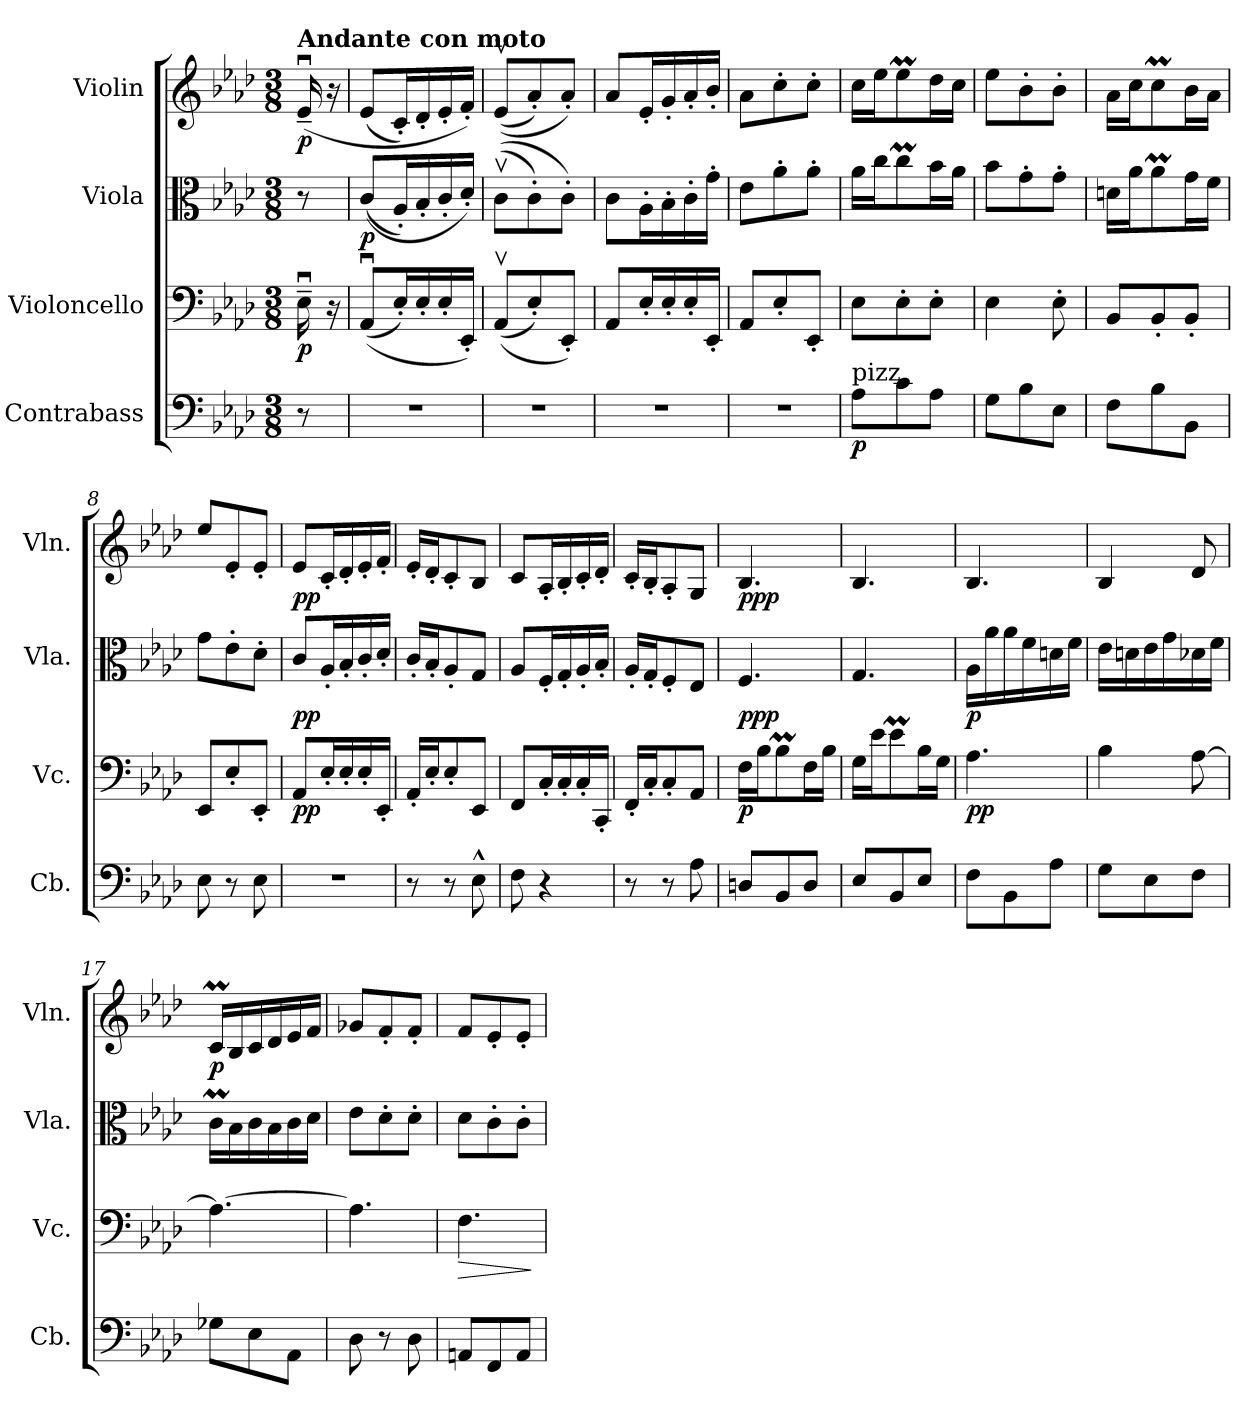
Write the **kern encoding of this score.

**kern	**dynam	**kern	**dynam	**kern	**dynam	**kern	**dynam
*part4	*part4	*part3	*part3	*part2	*part2	*part1	*part1
*staff4	*staff4	*staff3	*staff3	*staff2	*staff2	*staff1	*staff1
*I"Contrabass	*	*I"Violoncello	*	*I"Viola	*	*I"Violin	*
*I'Cb.	*	*I'Vc.	*	*I'Vla.	*	*I'Vln.	*
*clefF4	*	*clefF4	*	*clefC3	*	*clefG2	*
*ITrd7c12	*	*	*	*	*	*	*
*k[b-e-a-d-]	*	*k[b-e-a-d-]	*	*k[b-e-a-d-]	*	*k[b-e-a-d-]	*
*M3/8	*	*M3/8	*	*M3/8	*	*M3/8	*
=	=	=	=	=	=	=	=
!	!	!	!	!	!	!LO:TX:a:B:t=Andante con moto	!
!	!	!	!LO:DY:b	!	!	!	!LO:DY:b
8r	.	16E-u~\	p	8r	.	(16e-u~/	p
.	.	16r	.	.	.	16r	.
=1	=1	=1	=1	=1	=1	=1	=1
!	!	!	!	!	!LO:DY:b	!	!
4.r	.	((8AA-u/L	.	((8c/L	p	(8e-/L	.
.	.	16E-'/L)	.	16A-'/L)	.	16c'/L)	.
.	.	16E-'/	.	16B-'/	.	16d-'/	.
.	.	16E-'/	.	16c'/	.	16e-'/	.
.	.	16EE-'/JJ)	.	16d-'/JJ)	.	16f'/JJ)	.
=2	=2	=2	=2	=2	=2	=2	=2
4.r	.	((8AA-v/L	.	((8cv\L	.	((8e-v/L	.
.	.	8E-'/)	.	8c'\)	.	8a-'/)	.
.	.	8EE-'/J)	.	8c'\J)	.	8a-'/J)	.
=3	=3	=3	=3	=3	=3	=3	=3
4.r	.	8AA-/L	.	8c\L	.	8a-/L	.
.	.	16E-'/L	.	16A-'\L	.	16e-'/L	.
.	.	16E-'/	.	16B-'\	.	16g'/	.
.	.	16E-'/	.	16c'\	.	16a-'/	.
.	.	16EE-'/JJ	.	16g'\JJ	.	16b-'/JJ	.
=4	=4	=4	=4	=4	=4	=4	=4
4.r	.	8AA-/L	.	8e-\L	.	8a-\L	.
.	.	8E-'/	.	8a-'\	.	8cc'\	.
.	.	8EE-'/J	.	8a-'\J	.	8cc'\J	.
=5	=5	=5	=5	=5	=5	=5	=5
!LO:TX:a:t=pizz	!	!	!	!	!	!	!
!	!LO:DY:b	!	!	!	!	!	!
8AA-\L	p	8E-\L	.	16a-\LL	.	16cc\LL	.
.	.	.	.	16cc\J	.	16ee-\J	.
8C\	.	8E-'\	.	8ccm\	.	8ee-M\	.
8AA-\J	.	8E-'\J	.	16b-\L	.	16dd-\L	.
.	.	.	.	16a-\JJ	.	16cc\JJ	.
=6	=6	=6	=6	=6	=6	=6	=6
8GG\L	.	4E-\	.	8b-\L	.	8ee-\L	.
8BB-\	.	.	.	8g'\	.	8b-'\	.
8EE-\J	.	8E-'\	.	8g'\J	.	8b-'\J	.
!!LO:LB:g=z
=7	=7	=7	=7	=7	=7	=7	=7
8FF\L	.	8BB-/L	.	16dn\LL	.	16a-\LL	.
.	.	.	.	16a-\J	.	16cc\J	.
8BB-\	.	8BB-'/	.	8a-M\	.	8ccm\	.
8BBB-\J	.	8BB-'/J	.	16g\L	.	16b-\L	.
.	.	.	.	16f\JJ	.	16a-\JJ	.
=8	=8	=8	=8	=8	=8	=8	=8
8EE-\	.	8EE-/L	.	8g\L	.	8ee-/L	.
8r	.	8E-'/	.	8e-'\	.	8e-'/	.
8EE-\	.	8EE-'/J	.	8d-'\J	.	8e-'/J	.
=9	=9	=9	=9	=9	=9	=9	=9
!	!	!	!LO:DY:b	!	!LO:DY:b	!	!LO:DY:b
4.r	.	8AA-/L	pp	8c/L	pp	8e-/L	pp
.	.	16E-'/L	.	16A-'/L	.	16c'/L	.
.	.	16E-'/	.	16B-'/	.	16d-'/	.
.	.	16E-'/	.	16c'/	.	16e-'/	.
.	.	16EE-'/JJ	.	16d-'/JJ	.	16f'/JJ	.
=10	=10	=10	=10	=10	=10	=10	=10
8r	.	16AA-'/LL	.	16c'/LL	.	16e-'/LL	.
.	.	16E-'/J	.	16B-'/J	.	16d-'/J	.
8r	.	8E-'/	.	8A-'/	.	8c'/	.
8EE-^^\	.	8EE-/J	.	8G/J	.	8B-/J	.
=11	=11	=11	=11	=11	=11	=11	=11
8FF\	.	8FF/L	.	8A-/L	.	8c/L	.
4r	.	16C'/L	.	16F'/L	.	16A-'/L	.
.	.	16C'/	.	16G'/	.	16B-'/	.
.	.	16C'/	.	16A-'/	.	16c'/	.
.	.	16CC'/JJ	.	16B-'/JJ	.	16d-'/JJ	.
=12	=12	=12	=12	=12	=12	=12	=12
8r	.	16FF'/LL	.	16A-'/LL	.	16c'/LL	.
.	.	16C'/J	.	16G'/J	.	16B-'/J	.
8r	.	8C'/	.	8F'/	.	8A-'/	.
8AA-\	.	8AA-/J	.	8E-/J	.	8G/J	.
=13	=13	=13	=13	=13	=13	=13	=13
!	!	!	!LO:DY:b	!	!LO:DY:b	!	!LO:DY:b
8DDn/L	.	16F\LL	p	4.F/	ppp	4.B-/	ppp
.	.	16B-\J	.	.	.	.	.
8BBB-/	.	8B-M\	.	.	.	.	.
8DD/J	.	16F\L	.	.	.	.	.
.	.	16B-\JJ	.	.	.	.	.
!!LO:PB:g=z
=14	=14	=14	=14	=14	=14	=14	=14
8EE-/L	.	16G\LL	.	4.G/	.	4.B-/	.
.	.	16e-\J	.	.	.	.	.
8BBB-/	.	8e-M\	.	.	.	.	.
8EE-/J	.	16B-\L	.	.	.	.	.
.	.	16G\JJ	.	.	.	.	.
=15	=15	=15	=15	=15	=15	=15	=15
!	!	!	!LO:DY:b	!	!LO:DY:b	!	!
8FF\L	.	4.A-\	pp	16A-\LL	p	4.B-/	.
.	.	.	.	16a-\	.	.	.
8BBB-\	.	.	.	16a-\	.	.	.
.	.	.	.	16f\	.	.	.
8AA-\J	.	.	.	16dn\	.	.	.
.	.	.	.	16f\JJ	.	.	.
=16	=16	=16	=16	=16	=16	=16	=16
8GG\L	.	4B-\	.	16e-\LL	.	4B-/	.
.	.	.	.	16dn\	.	.	.
8EE-\	.	.	.	16e-\	.	.	.
.	.	.	.	16g\	.	.	.
8FF\J	.	[8A-\	.	16d-X\	.	8d-/	.
.	.	.	.	16f\JJ	.	.	.
=17	=17	=17	=17	=17	=17	=17	=17
!	!	!	!	!	!	!	!LO:DY:b
8GG-X\L	.	4.A-\_	.	16cm\LL	.	16cm/LL	p
.	.	.	.	16B-\	.	16B-/	.
8EE-\	.	.	.	16c\	.	16c/	.
.	.	.	.	16B-\	.	16d-/	.
8AAA-\J	.	.	.	16c\	.	16e-/	.
.	.	.	.	16d-\JJ	.	16f/JJ	.
=18	=18	=18	=18	=18	=18	=18	=18
8DD-\	.	4.A-\]	.	8e-\L	.	8g-X/L	.
8r	.	.	.	8d-'\	.	8f'/	.
8DD-\	.	.	.	8d-'\J	.	8f'/J	.
=19	=19	=19	=19	=19	=19	=19	=19
!	!	!	!LO:HP:b	!	!	!	!
8AAAn/L	.	4.F\	>	8d-\L	.	8f/L	.
8FFF/	.	.	.	8c'\	.	8e-'/	.
8AAA/J	.	.	.	8c'\J	.	8e-'/J	.
.	.	.	]	.	.	.	.
=	=	=	=	=	=	=	=
*-	*-	*-	*-	*-	*-	*-	*-
